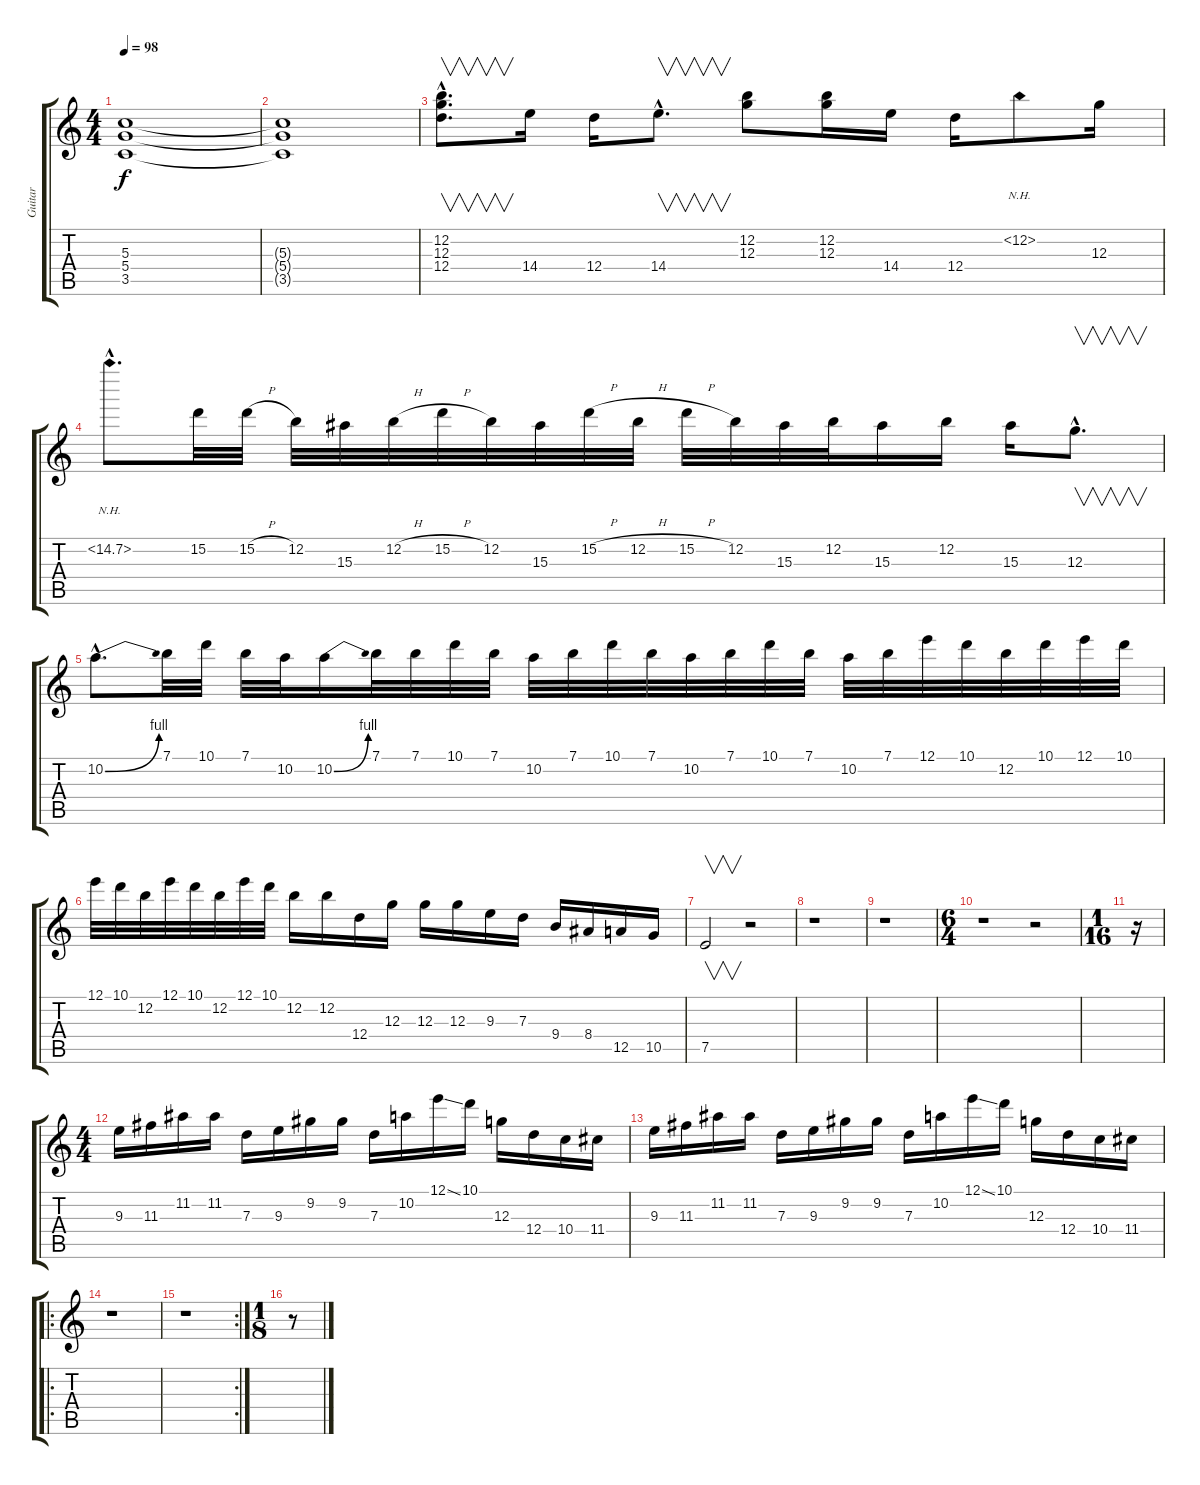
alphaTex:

\track ("Guitar" "Guitar") {instrument distortionguitar}
\staff {score tabs}
\tuning (E4 B3 G3 D3 A2 E2) {hide}
\ts (4 4)
\tempo 98
\clef g2
\ks c
(5.3 5.4 3.5).1{dy f volume 10 balance 8 instrument overdrivenguitar} |
(5.3{t} 5.4{t} 3.5{t}).1 |
(12.2{hac} 12.3{hac} 12.4{hac}).8{v d volume 10 balance 8} 14.4.16 12.4.16 14.4{hac}.8{v d} (12.2 12.3).8 (12.2 12.3).16 14.4.16 12.4.16 12.2{nh}.8 12.3.16 |
15.2{nh hac}.8{d} 15.2.32 15.2{h}.32 12.2.32 15.3.32 12.2{h}.32 15.2{h}.32 12.2.32 15.3.32 15.2{h}.32 12.2{h}.32 15.2{h}.32 12.2.32 15.3.32 12.2.32 15.3.16 12.2.16 15.3.16 12.3{hac}.8{v d} |
10.2{be (bend 0 0 60 4) hac}.8{d} 7.1.32 10.1.32 7.1.32 10.2.32 10.2{be (bend 0 0 60 4)}.16 7.1.32 7.1.32 10.1.32 7.1.32 10.2.32 7.1.32 10.1.32 7.1.32 10.2.32 7.1.32 10.1.32 7.1.32 10.2.32 7.1.32 12.1.32 10.1.32 12.2.32 10.1.32 12.1.32 10.1.32 |
12.1.32 10.1.32 12.2.32 12.1.32 10.1.32 12.2.32 12.1.32 10.1.32 12.2.16 12.2.16 12.4.16 12.3.16 12.3.16 12.3.16 9.3.16 7.3.16 9.4.16 8.4.16 12.5.16 10.5.16 |
7.5.2{v} r.2 |
r.1 |
r.1 |
\ts (6 4)
r.1 r.2 |
\ts (1 16)
r.16 |
\ts (4 4)
9.3.16 11.3.16 11.2.16 11.2.16 7.3.16 9.3.16 9.2.16 9.2.16 7.3.16 10.2.16 12.1{ss}.16 10.1.16 12.3.16 12.4.16 10.4.16 11.4.16 |
9.3.16 11.3.16 11.2.16 11.2.16 7.3.16 9.3.16 9.2.16 9.2.16 7.3.16 10.2.16 12.1{ss}.16 10.1.16 12.3.16 12.4.16 10.4.16 11.4.16 |
\ro
r.1 |
\rc 2
r.1 |
\ts (1 8)
r.8
